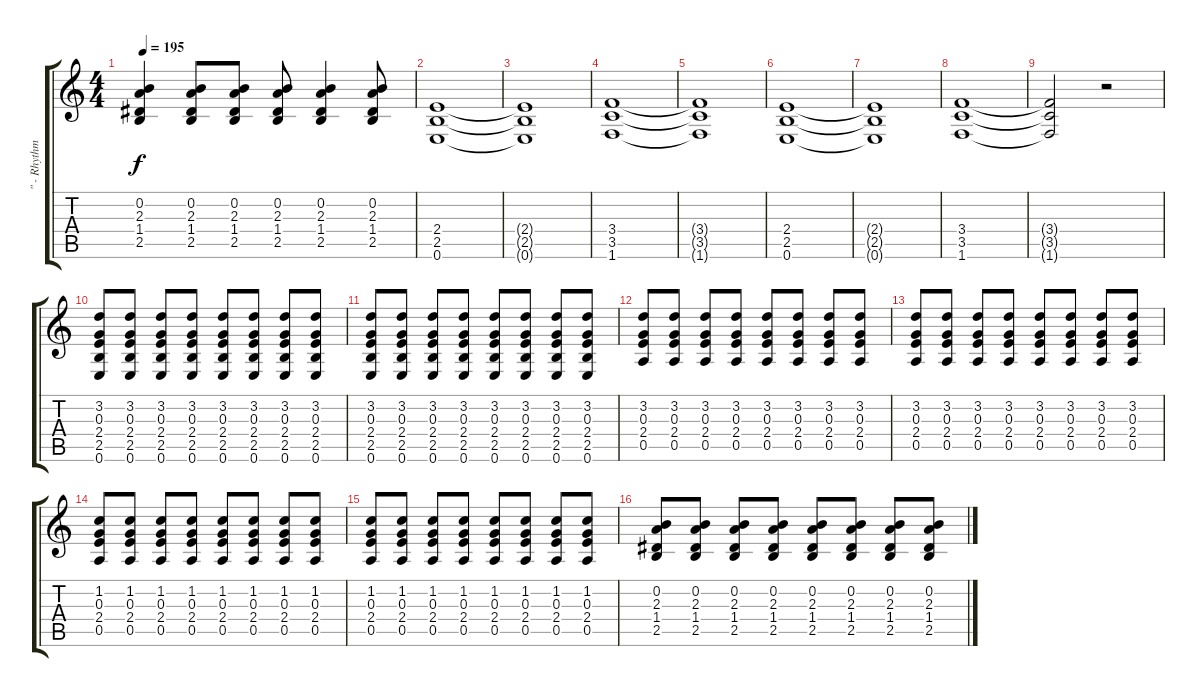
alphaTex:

\track ("\" - Rhythm Guitar (Right)" "\" - Rhythm") {instrument distortionguitar}
\staff {score tabs}
\tuning (E4 B3 G3 D3 A2 E2) {hide}
\ts (4 4)
\tempo 195
\clef g2
\ks c
(0.2 2.3 1.4 2.5).4{dy f} (0.2 2.3 1.4 2.5).8 (0.2 2.3 1.4 2.5).8 (0.2 2.3 1.4 2.5).8 (0.2 2.3 1.4 2.5).4 (0.2 2.3 1.4 2.5).8 |
(2.4 2.5 0.6).1 |
(2.4{t} 2.5{t} 0.6{t}).1 |
(3.4 3.5 1.6).1 |
(3.4{t} 3.5{t} 1.6{t}).1 |
(2.4 2.5 0.6).1 |
(2.4{t} 2.5{t} 0.6{t}).1 |
(3.4 3.5 1.6).1 |
(3.4{t} 3.5{t} 1.6{t}).2 r.2 |
(3.2 0.3 2.4 2.5 0.6).8 (3.2 0.3 2.4 2.5 0.6).8 (3.2 0.3 2.4 2.5 0.6).8 (3.2 0.3 2.4 2.5 0.6).8 (3.2 0.3 2.4 2.5 0.6).8 (3.2 0.3 2.4 2.5 0.6).8 (3.2 0.3 2.4 2.5 0.6).8 (3.2 0.3 2.4 2.5 0.6).8 |
(3.2 0.3 2.4 2.5 0.6).8 (3.2 0.3 2.4 2.5 0.6).8 (3.2 0.3 2.4 2.5 0.6).8 (3.2 0.3 2.4 2.5 0.6).8 (3.2 0.3 2.4 2.5 0.6).8 (3.2 0.3 2.4 2.5 0.6).8 (3.2 0.3 2.4 2.5 0.6).8 (3.2 0.3 2.4 2.5 0.6).8 |
(3.2 0.3 2.4 0.5).8 (3.2 0.3 2.4 0.5).8 (3.2 0.3 2.4 0.5).8 (3.2 0.3 2.4 0.5).8 (3.2 0.3 2.4 0.5).8 (3.2 0.3 2.4 0.5).8 (3.2 0.3 2.4 0.5).8 (3.2 0.3 2.4 0.5).8 |
(3.2 0.3 2.4 0.5).8 (3.2 0.3 2.4 0.5).8 (3.2 0.3 2.4 0.5).8 (3.2 0.3 2.4 0.5).8 (3.2 0.3 2.4 0.5).8 (3.2 0.3 2.4 0.5).8 (3.2 0.3 2.4 0.5).8 (3.2 0.3 2.4 0.5).8 |
(1.2 0.3 2.4 0.5).8 (1.2 0.3 2.4 0.5).8 (1.2 0.3 2.4 0.5).8 (1.2 0.3 2.4 0.5).8 (1.2 0.3 2.4 0.5).8 (1.2 0.3 2.4 0.5).8 (1.2 0.3 2.4 0.5).8 (1.2 0.3 2.4 0.5).8 |
(1.2 0.3 2.4 0.5).8 (1.2 0.3 2.4 0.5).8 (1.2 0.3 2.4 0.5).8 (1.2 0.3 2.4 0.5).8 (1.2 0.3 2.4 0.5).8 (1.2 0.3 2.4 0.5).8 (1.2 0.3 2.4 0.5).8 (1.2 0.3 2.4 0.5).8 |
(0.2 2.3 1.4 2.5).8 (0.2 2.3 1.4 2.5).8 (0.2 2.3 1.4 2.5).8 (0.2 2.3 1.4 2.5).8 (0.2 2.3 1.4 2.5).8 (0.2 2.3 1.4 2.5).8 (0.2 2.3 1.4 2.5).8 (0.2 2.3 1.4 2.5).8
